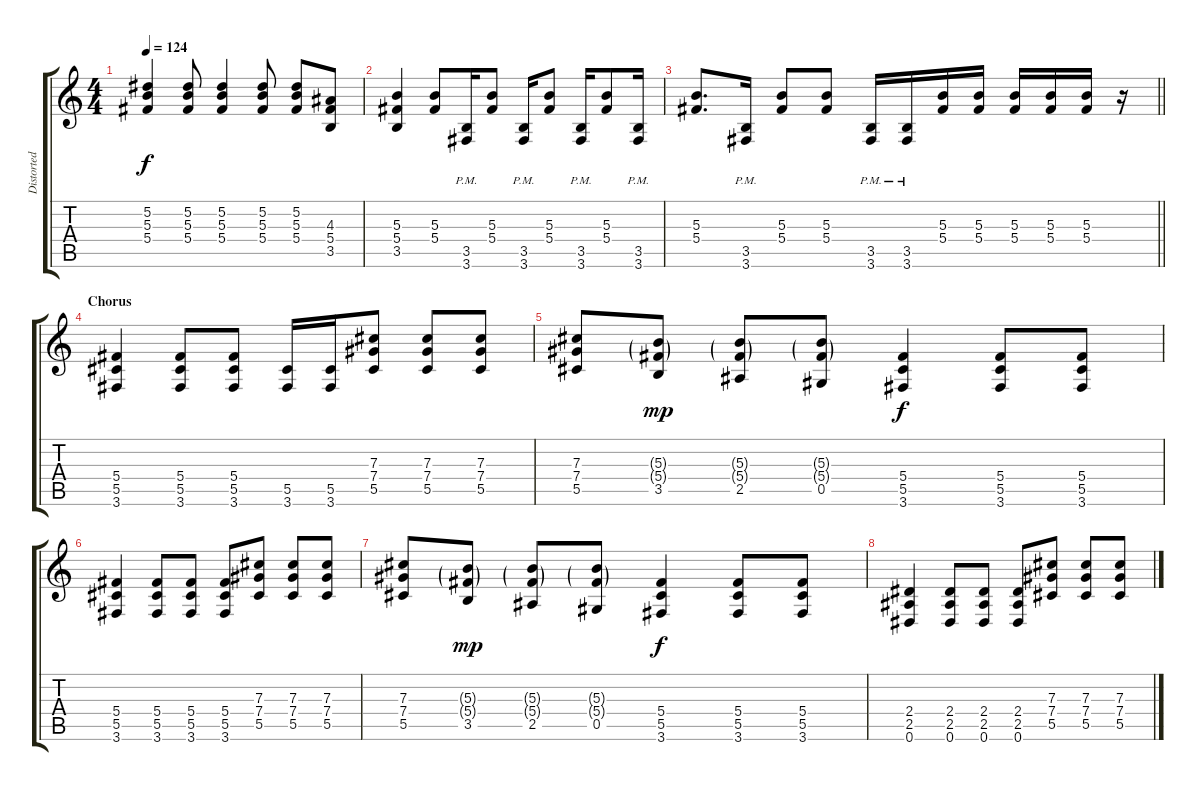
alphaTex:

\track ("Distorted I" "Distorted ") {instrument overdrivenguitar}
\staff {score tabs}
\tuning (Eb4 Bb3 Gb3 Db3 Ab2 Eb2) {hide}
\ts (4 4)
\tempo 124
\clef g2
\ks c
(5.2 5.3 5.4).4{dy f} (5.2 5.3 5.4).8 (5.2 5.3 5.4).4 (5.2 5.3 5.4).8 (5.2 5.3 5.4).8 (4.3 5.4 3.5).8 |
(5.3 5.4 3.5).4 (5.3 5.4).8 (3.5{pm} 3.6{pm}).16 (5.3 5.4).8 (3.5{pm} 3.6{pm}).16 (5.3 5.4).8 (3.5{pm} 3.6{pm}).16 (5.3 5.4).8 (3.5{pm} 3.6{pm}).16 |
\barLineRight lightlight
(5.3 5.4).8{d} (3.5{pm} 3.6{pm}).16 (5.3 5.4).8 (5.3 5.4).8 (3.5{pm} 3.6{pm}).16 (3.5{pm} 3.6{pm}).16 (5.3 5.4).16 (5.3 5.4).16 (5.3 5.4).16 (5.3 5.4).16 (5.3 5.4).16 r.16 |
\section ("" "Chorus")
(5.4 5.5 3.6).4 (5.4 5.5 3.6).8 (5.4 5.5 3.6).8 (5.5 3.6).16 (5.5 3.6).16 (7.3 7.4 5.5).8 (7.3 7.4 5.5).8 (7.3 7.4 5.5).8 |
(7.3 7.4 5.5).8 (5.3{g} 5.4{g} 3.5).8{dy mp} (5.3{g} 5.4{g} 2.5).8 (5.3{g} 5.4{g} 0.5).8 (5.4 5.5 3.6).4{dy f} (5.4 5.5 3.6).8 (5.4 5.5 3.6).8 |
(5.4 5.5 3.6).4 (5.4 5.5 3.6).8 (5.4 5.5 3.6).8 (5.4 5.5 3.6).8 (7.3 7.4 5.5).8 (7.3 7.4 5.5).8 (7.3 7.4 5.5).8 |
(7.3 7.4 5.5).8 (5.3{g} 5.4{g} 3.5).8{dy mp} (5.3{g} 5.4{g} 2.5).8 (5.3{g} 5.4{g} 0.5).8 (5.4 5.5 3.6).4{dy f} (5.4 5.5 3.6).8 (5.4 5.5 3.6).8 |
(2.4 2.5 0.6).4 (2.4 2.5 0.6).8 (2.4 2.5 0.6).8 (2.4 2.5 0.6).8 (7.3 7.4 5.5).8 (7.3 7.4 5.5).8 (7.3 7.4 5.5).8
